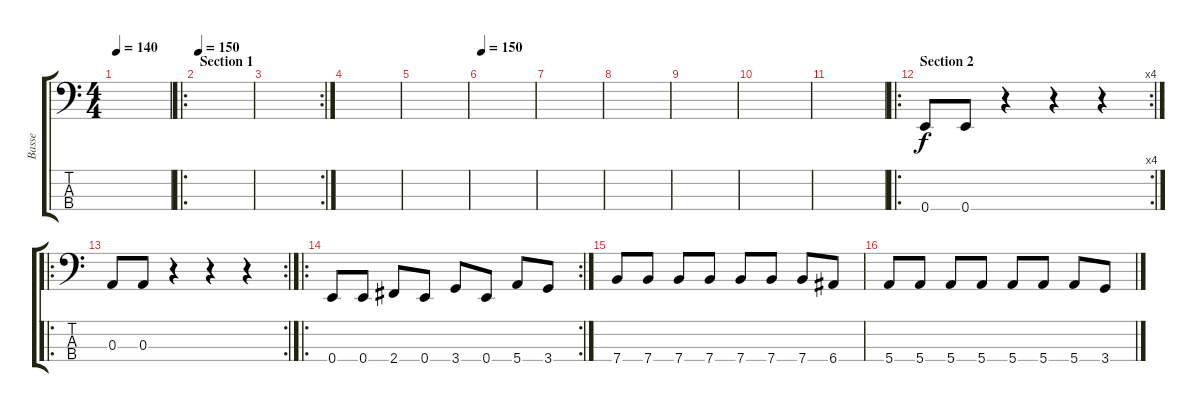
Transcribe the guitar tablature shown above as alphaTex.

\track ("Basse" "Basse") {instrument electricbassfinger}
\staff {score tabs}
\tuning (G2 D2 A1 E1) {hide}
\ts (4 4)
\tempo 140
\tempo 120
\tempo 140
\clef f4
\ks c
|
\ro
\section ("" "Section 1")
\tempo 150
|
\rc 2
|
|
|
\tempo 150
|
|
|
|
|
|
\ro
\rc 4
\section ("" "Section 2")
0.4.8 0.4.8 r.4 r.4 r.4 |
\ro
\rc 2
0.3.8 0.3.8 r.4 r.4 r.4 |
\ro
\rc 2
0.4.8 0.4.8 2.4.8 0.4.8 3.4.8 0.4.8 5.4.8 3.4.8 |
7.4.8 7.4.8 7.4.8 7.4.8 7.4.8 7.4.8 7.4.8 6.4.8 |
5.4.8 5.4.8 5.4.8 5.4.8 5.4.8 5.4.8 5.4.8 3.4.8
